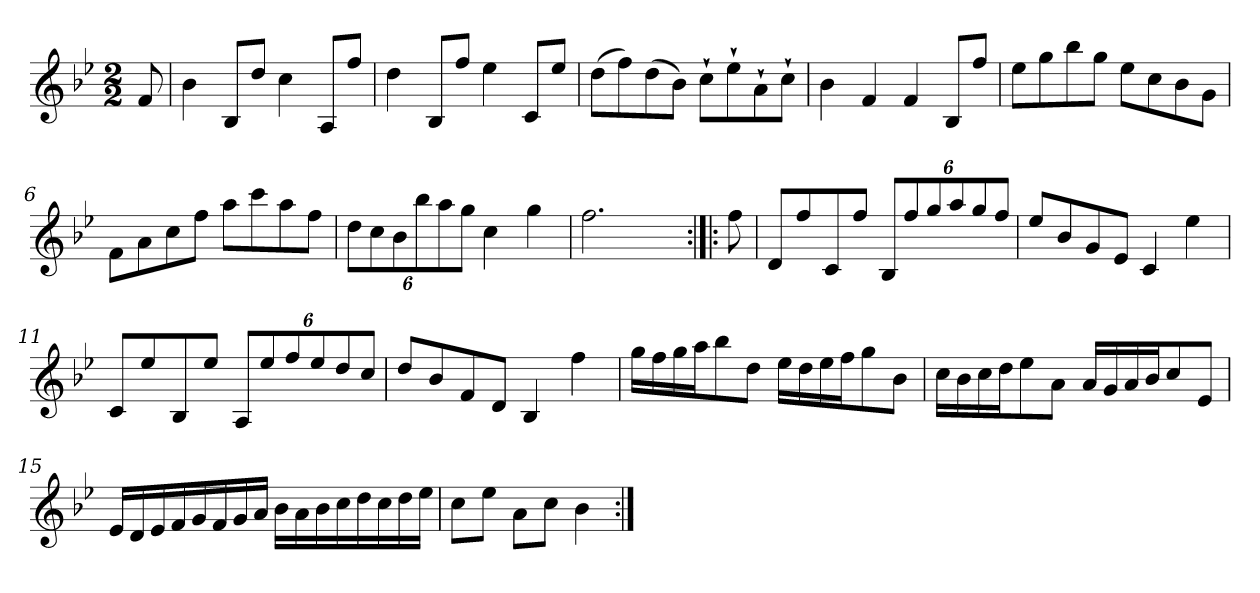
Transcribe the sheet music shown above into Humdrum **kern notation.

**kern
*part1
*staff1
*clefG2
*k[b-e-]
*B-:
*M2/2
*MM120
=
8f
=1
4b-
8B-/L
8dd/J
4cc
8A/L
8ff/J
=2
4dd
8B-/L
8ff/J
4ee-
8c/L
8ee-/J
=3
(8dd\L
8ff\)
(8dd\
8b-\J)
8cc`\L
8ee-`\
8a`\
8cc`\J
=4
4b-
4f
4f
8B-/L
8ff/J
=5
8ee-\L
8gg\
8bb-\
8gg\J
8ee-\L
8cc\
8b-\
8g\J
=6
8f\L
8a\
8cc\
8ff\J
8aa\L
8ccc\
8aa\
8ff\J
=7
12dd\L
12cc\
12b-\
12bb-\
12aa\
12gg\J
4cc
4gg
=8
2.ff
8ryy
=:|!|:
8ff
=9
8d/L
8ff/
8c/
8ff/J
12B-/L
12ff/
12gg/
12aa/
12gg/
12ff/J
=10
8ee-/L
8b-/
8g/
8e-/J
4c
4ee-
=11
8c/L
8ee-/
8B-/
8ee-/J
12A/L
12ee-/
12ff/
12ee-/
12dd/
12cc/J
=12
8dd/L
8b-/
8f/
8d/J
4B-
4ff
=13
16gg\LL
16ff\
16gg\
16aa\J
8bb-\
8dd\J
16ee-\LL
16dd\
16ee-\
16ff\J
8gg\
8b-\J
=14
16cc\LL
16b-\
16cc\
16dd\J
8ee-\
8a\J
16a/LL
16g/
16a/
16b-/J
8cc/
8e-/J
=15
16e-/LL
16d/
16e-/
16f/
16g/
16f/
16g/
16a/JJ
16b-\LL
16a\
16b-\
16cc\
16dd\
16cc\
16dd\
16ee-\JJ
=16
8cc\L
8ee-\J
8a\L
8cc\J
4b-
=:|!
*-
